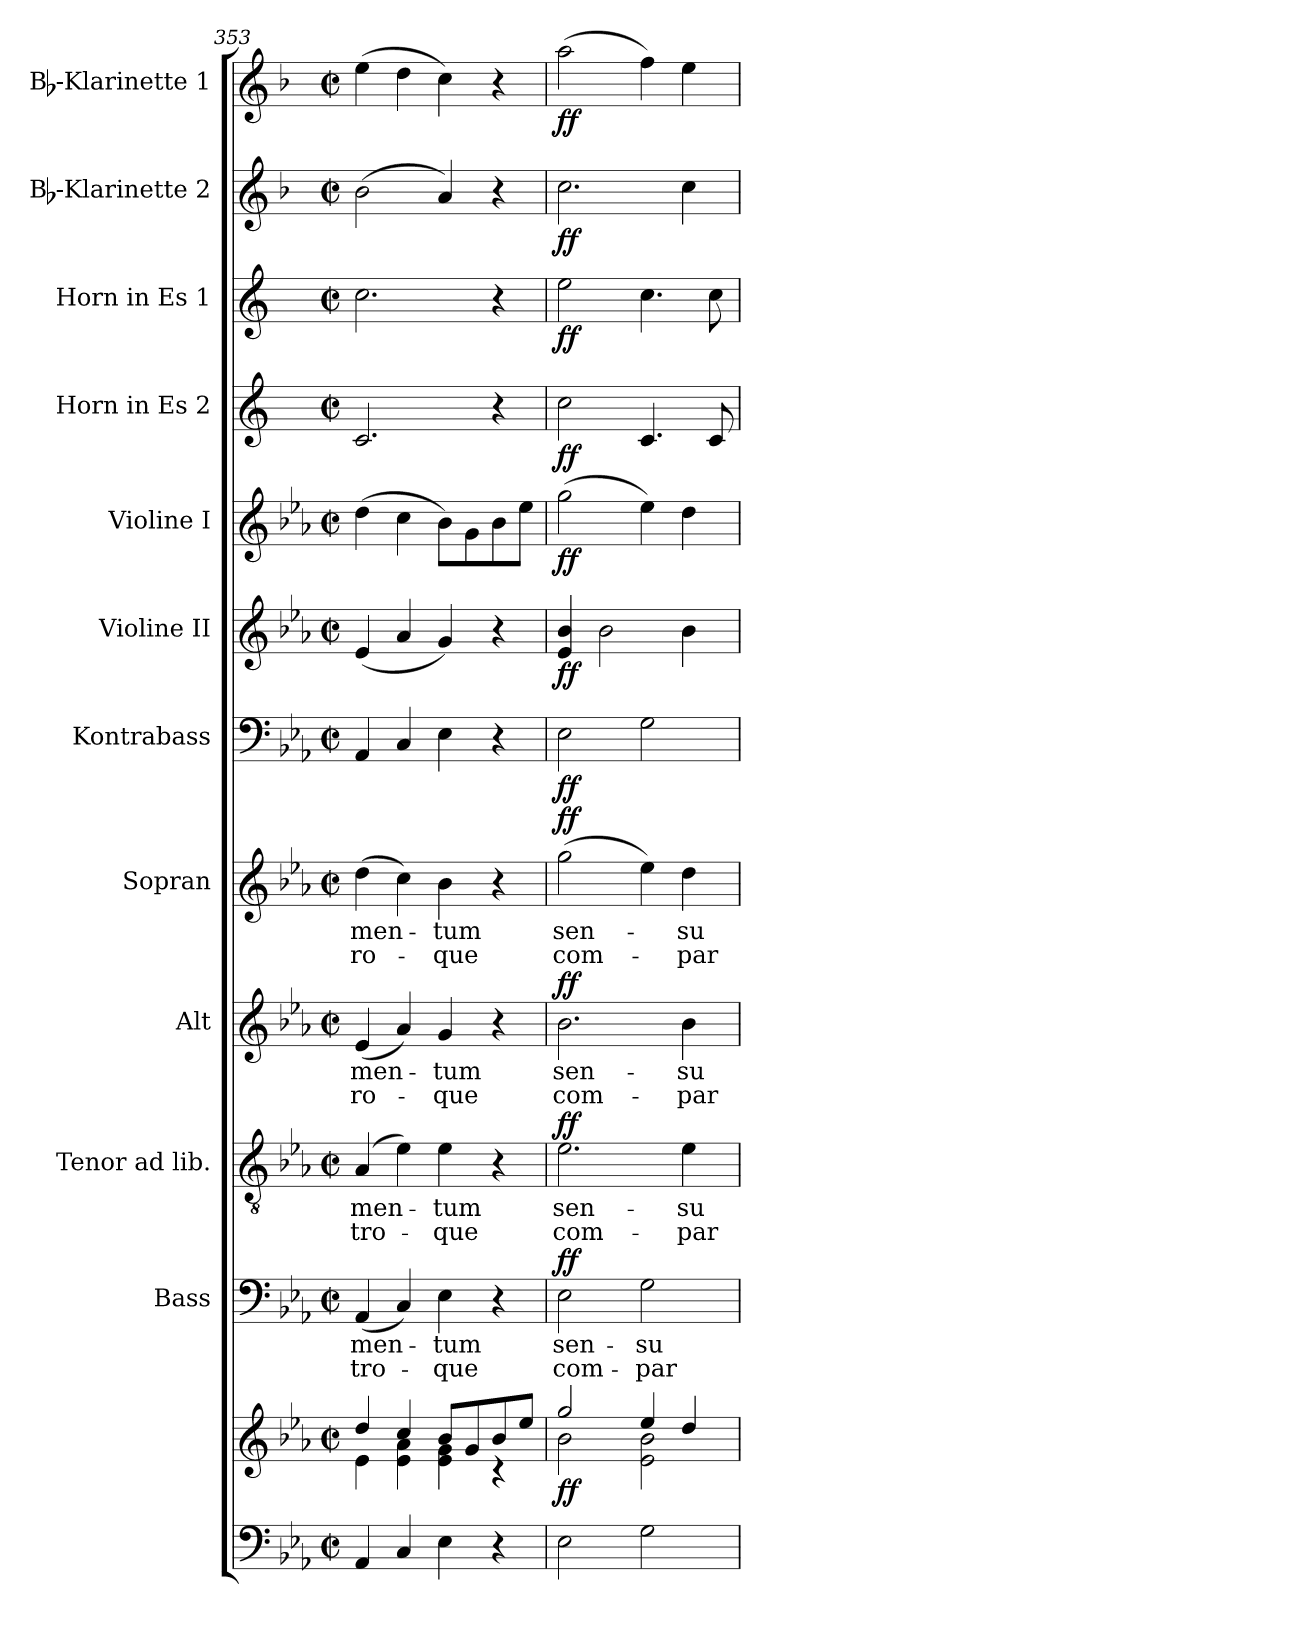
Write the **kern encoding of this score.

**kern	**kern	**dynam	**kern	**text	**text	**dynam	**kern	**text	**text	**dynam	**kern	**text	**text	**dynam	**kern	**text	**text	**dynam	**kern	**dynam	**kern	**dynam	**kern	**dynam	**kern	**dynam	**kern	**dynam	**kern	**dynam	**kern	**dynam
*part12	*part12	*part12	*part11	*part11	*part11	*part11	*part10	*part10	*part10	*part10	*part9	*part9	*part9	*part9	*part8	*part8	*part8	*part8	*part7	*part7	*part6	*part6	*part5	*part5	*part4	*part4	*part3	*part3	*part2	*part2	*part1	*part1
*staff13	*staff12	*staff12/13	*staff11	*staff11	*staff11	*staff11	*staff10	*staff10	*staff10	*staff10	*staff9	*staff9	*staff9	*staff9	*staff8	*staff8	*staff8	*staff8	*staff7	*staff7	*staff6	*staff6	*staff5	*staff5	*staff4	*staff4	*staff3	*staff3	*staff2	*staff2	*staff1	*staff1
*	*	*	*I"Bass	*	*	*	*I"Tenor ad lib.	*	*	*	*I"Alt	*	*	*	*I"Sopran	*	*	*	*I"Kontrabass	*	*I"Violine II	*	*I"Violine I	*	*I"Horn in Es 2	*	*I"Horn in Es 1	*	*I"Bb-Klarinette 2	*	*I"Bb-Klarinette 1	*
*	*	*	*I'B.	*	*	*	*I'T.	*	*	*	*I'A.	*	*	*	*I'S.	*	*	*	*I'Kb.	*	*I'Vl. II	*	*I'Vl. I	*	*	*	*	*	*I'Bb Kl. 2	*	*I'Bb Kl. 1	*
*clefF4	*clefG2	*	*clefF4	*	*	*	*clefGv2	*	*	*	*clefG2	*	*	*	*clefG2	*	*	*	*clefF4	*	*clefG2	*	*clefG2	*	*clefG2	*	*clefG2	*	*clefG2	*	*clefG2	*
*	*	*	*	*	*	*	*	*	*	*	*	*	*	*	*	*	*	*	*ITrd7c12	*	*	*	*	*	*ITrd5c9	*	*ITrd5c9	*	*ITrd1c2	*	*ITrd1c2	*
*k[b-e-a-]	*k[b-e-a-]	*	*k[b-e-a-]	*	*	*	*k[b-e-a-]	*	*	*	*k[b-e-a-]	*	*	*	*k[b-e-a-]	*	*	*	*k[b-e-a-]	*	*k[b-e-a-]	*	*k[b-e-a-]	*	*k[b-e-a-]	*	*k[b-e-a-]	*	*k[b-e-a-]	*	*k[b-e-a-]	*
*E-:	*E-:	*	*E-:	*	*	*	*E-:	*	*	*	*E-:	*	*	*	*E-:	*	*	*	*E-:	*	*E-:	*	*E-:	*	*E-:	*	*E-:	*	*E-:	*	*E-:	*
*M2/2	*M2/2	*	*M2/2	*	*	*	*M2/2	*	*	*	*M2/2	*	*	*	*M2/2	*	*	*	*M2/2	*	*M2/2	*	*M2/2	*	*M2/2	*	*M2/2	*	*M2/2	*	*M2/2	*
*met(c|)	*met(c|)	*	*met(c|)	*	*	*	*met(c|)	*	*	*	*met(c|)	*	*	*	*met(c|)	*	*	*	*met(c|)	*	*met(c|)	*	*met(c|)	*	*met(c|)	*	*met(c|)	*	*met(c|)	*	*met(c|)	*
=353	=353	=353	=353	=353	=353	=353	=353	=353	=353	=353	=353	=353	=353	=353	=353	=353	=353	=353	=353	=353	=353	=353	=353	=353	=353	=353	=353	=353	=353	=353	=353	=353
*	*^	*	*	*	*	*	*	*	*	*	*	*	*	*	*	*	*	*	*	*	*	*	*	*	*	*	*	*	*	*	*	*
!	!	!	!	!	!LO:LY:b	!LO:LY:b	!	!	!LO:LY:b	!LO:LY:b	!	!	!LO:LY:b	!LO:LY:b	!	!	!LO:LY:b	!LO:LY:b	!	!	!	!	!	!	!	!	!	!	!	!	!	!	!
4AA-/	4dd/	4e-\	.	(<4AA-/	-men-	-tro-	.	(4A-/	-men-	-tro-	.	(<4e-/	-men-	-ro-	.	(>4dd\	-men-	-ro-	.	4AAA-/	.	(<4e-/	.	(>4dd\	.	2.E-/	.	2.e-\	.	(>2a-\	.	(>4dd\	.
4C/	4cc/	4e-\ 4a-\	.	4C/)	.	.	.	4e-\)	.	.	.	4a-/)	.	.	.	4cc\)	.	.	.	4CC/	.	4a-/	.	4cc\	.	.	.	.	.	.	.	4cc\	.
!	!	!	!	!	!LO:LY:b	!LO:LY:b	!	!	!LO:LY:b	!LO:LY:b	!	!	!LO:LY:b	!LO:LY:b	!	!	!LO:LY:b	!LO:LY:b	!	!	!	!	!	!	!	!	!	!	!	!	!	!	!
4E-\	8b-/L	4e-\ 4g\	.	4E-\	-tum	-que	.	4e-\	-tum	-que	.	4g/	-tum	-que	.	4b-\	-tum	-que	.	4EE-\	.	4g/)	.	8b-\L)	.	.	.	.	.	4g/)	.	4b-\)	.
.	8g/	.	.	.	.	.	.	.	.	.	.	.	.	.	.	.	.	.	.	.	.	.	.	8g\	.	.	.	.	.	.	.	.	.
4r	8b-/	4rc	.	4r	.	.	.	4r	.	.	.	4r	.	.	.	4r	.	.	.	4r	.	4r	.	8b-\	.	4r	.	4r	.	4r	.	4r	.
.	8ee-/J	.	.	.	.	.	.	.	.	.	.	.	.	.	.	.	.	.	.	.	.	.	.	8ee-\J	.	.	.	.	.	.	.	.	.
=354	=354	=354	=354	=354	=354	=354	=354	=354	=354	=354	=354	=354	=354	=354	=354	=354	=354	=354	=354	=354	=354	=354	=354	=354	=354	=354	=354	=354	=354	=354	=354	=354	=354
!	!	!	!LO:DY:b	!	!LO:LY:b	!LO:LY:b	!LO:DY:a	!	!LO:LY:b	!LO:LY:b	!LO:DY:a	!	!LO:LY:b	!LO:LY:b	!LO:DY:a	!	!LO:LY:b	!LO:LY:b	!LO:DY:a	!	!LO:DY:b	!	!LO:DY:b	!	!LO:DY:b	!	!LO:DY:b	!	!LO:DY:b	!	!LO:DY:b	!	!LO:DY:b
2E-\	2gg/	2b-\	ff	2E-\	sen-	com-	ff	2.e-\	sen-	com-	ff	2.b-\	sen-	com-	ff	(>2gg\	sen-	com-	ff	2EE-\	ff	4e-/ 4b-/	ff	(>2gg\	ff	2e-\	ff	2g\	ff	2.b-\	ff	(>2gg\	ff
.	.	.	.	.	.	.	.	.	.	.	.	.	.	.	.	.	.	.	.	.	.	2b-\	.	.	.	.	.	.	.	.	.	.	.
!	!	!	!	!	!LO:LY:b	!LO:LY:b	!	!	!	!	!	!	!	!	!	!	!	!	!	!	!	!	!	!	!	!	!	!	!	!	!	!	!
2G\	4ee-/	2e-\ 2b-\	.	2G\	-su-	-par	.	.	.	.	.	.	.	.	.	4ee-\)	.	.	.	2GG\	.	.	.	4ee-\)	.	4.E-/	.	4.e-\	.	.	.	4ee-\)	.
!	!	!	!	!	!	!	!	!	!LO:LY:b	!LO:LY:b	!	!	!LO:LY:b	!LO:LY:b	!	!	!LO:LY:b	!LO:LY:b	!	!	!	!	!	!	!	!	!	!	!	!	!	!	!
.	4dd/	.	.	.	.	.	.	4e-\	-su-	-par	.	4b-\	-su-	-par	.	4dd\	-su-	-par	.	.	.	4b-\	.	4dd\	.	.	.	.	.	4b-\	.	4dd\	.
.	.	.	.	.	.	.	.	.	.	.	.	.	.	.	.	.	.	.	.	.	.	.	.	.	.	8E-/	.	8e-\	.	.	.	.	.
*	*v	*v	*	*	*	*	*	*	*	*	*	*	*	*	*	*	*	*	*	*	*	*	*	*	*	*	*	*	*	*	*	*	*
=	=	=	=	=	=	=	=	=	=	=	=	=	=	=	=	=	=	=	=	=	=	=	=	=	=	=	=	=	=	=	=	=
*-	*-	*-	*-	*-	*-	*-	*-	*-	*-	*-	*-	*-	*-	*-	*-	*-	*-	*-	*-	*-	*-	*-	*-	*-	*-	*-	*-	*-	*-	*-	*-	*-
